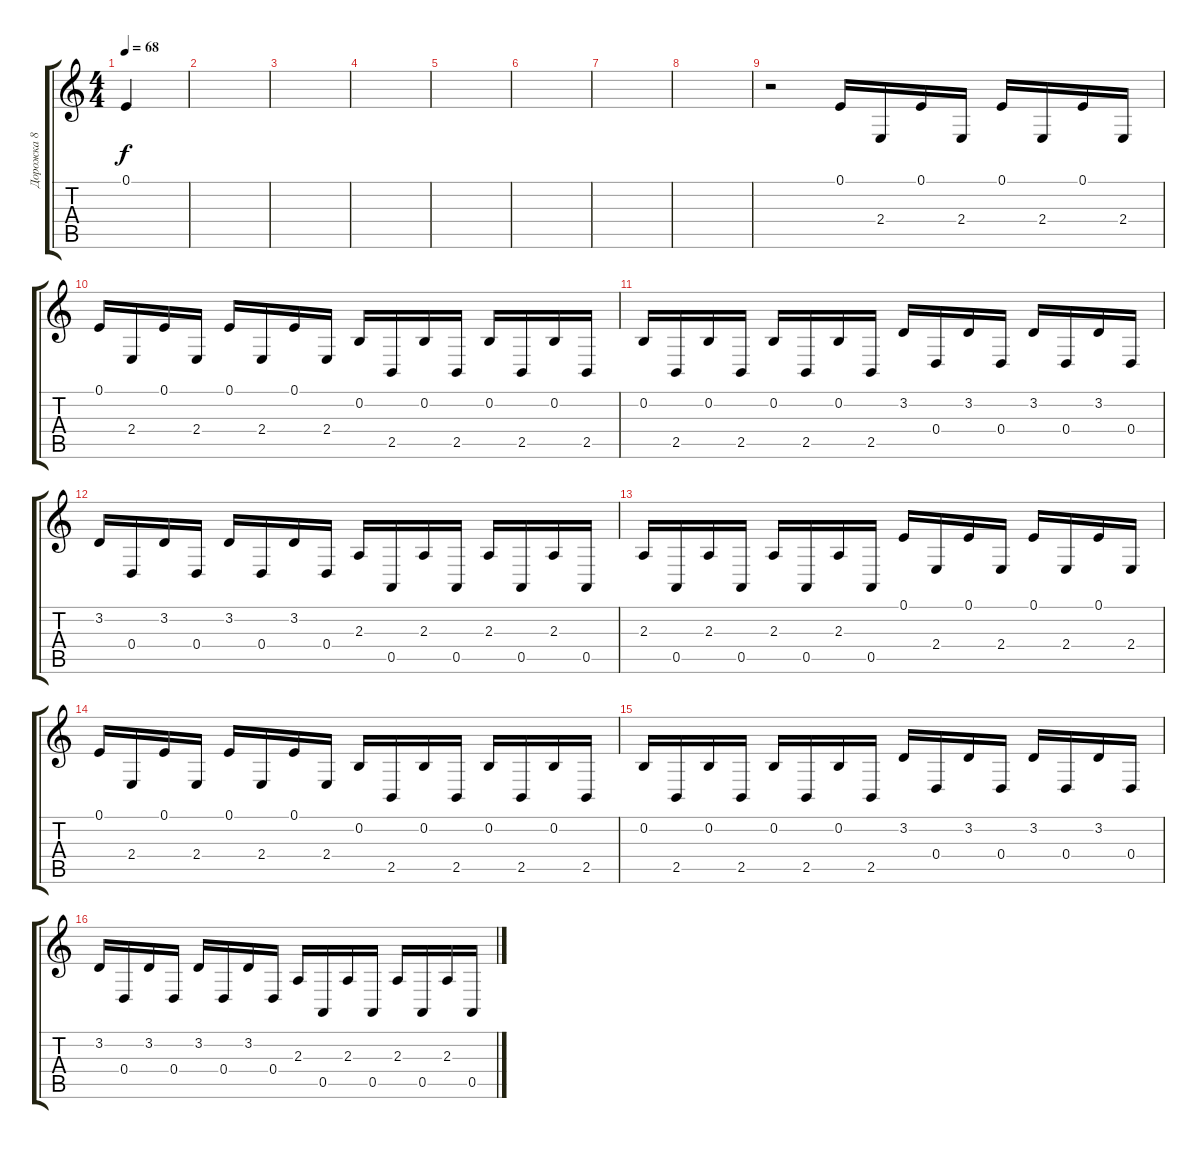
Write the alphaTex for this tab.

\track ("Дорожка 8" "Дорожка 8") {instrument fx7echoes}
\staff {score tabs}
\tuning (E4 B3 G3 D3 A2 E2) {hide}
\ts (4 4)
\tempo 68
\clef g2
\ks c
0.1{t}.4{dy f} |
|
|
|
|
|
|
|
r.2 0.1.16{volume 11 instrument electricbassfinger} 2.4.16 0.1.16 2.4.16 0.1.16 2.4.16 0.1.16 2.4.16 |
0.1.16 2.4.16 0.1.16 2.4.16 0.1.16 2.4.16 0.1.16 2.4.16 0.2.16 2.5.16 0.2.16 2.5.16 0.2.16 2.5.16 0.2.16 2.5.16 |
0.2.16 2.5.16 0.2.16 2.5.16 0.2.16 2.5.16 0.2.16 2.5.16 3.2.16 0.4.16 3.2.16 0.4.16 3.2.16 0.4.16 3.2.16 0.4.16 |
3.2.16 0.4.16 3.2.16 0.4.16 3.2.16 0.4.16 3.2.16 0.4.16 2.3.16 0.5.16 2.3.16 0.5.16 2.3.16 0.5.16 2.3.16 0.5.16 |
2.3.16 0.5.16 2.3.16 0.5.16 2.3.16 0.5.16 2.3.16 0.5.16 0.1.16 2.4.16 0.1.16 2.4.16 0.1.16 2.4.16 0.1.16 2.4.16 |
0.1.16 2.4.16 0.1.16 2.4.16 0.1.16 2.4.16 0.1.16 2.4.16 0.2.16 2.5.16 0.2.16 2.5.16 0.2.16 2.5.16 0.2.16 2.5.16 |
0.2.16 2.5.16 0.2.16 2.5.16 0.2.16 2.5.16 0.2.16 2.5.16 3.2.16 0.4.16 3.2.16 0.4.16 3.2.16 0.4.16 3.2.16 0.4.16 |
3.2.16 0.4.16 3.2.16 0.4.16 3.2.16 0.4.16 3.2.16 0.4.16 2.3.16 0.5.16 2.3.16 0.5.16 2.3.16 0.5.16 2.3.16 0.5.16
